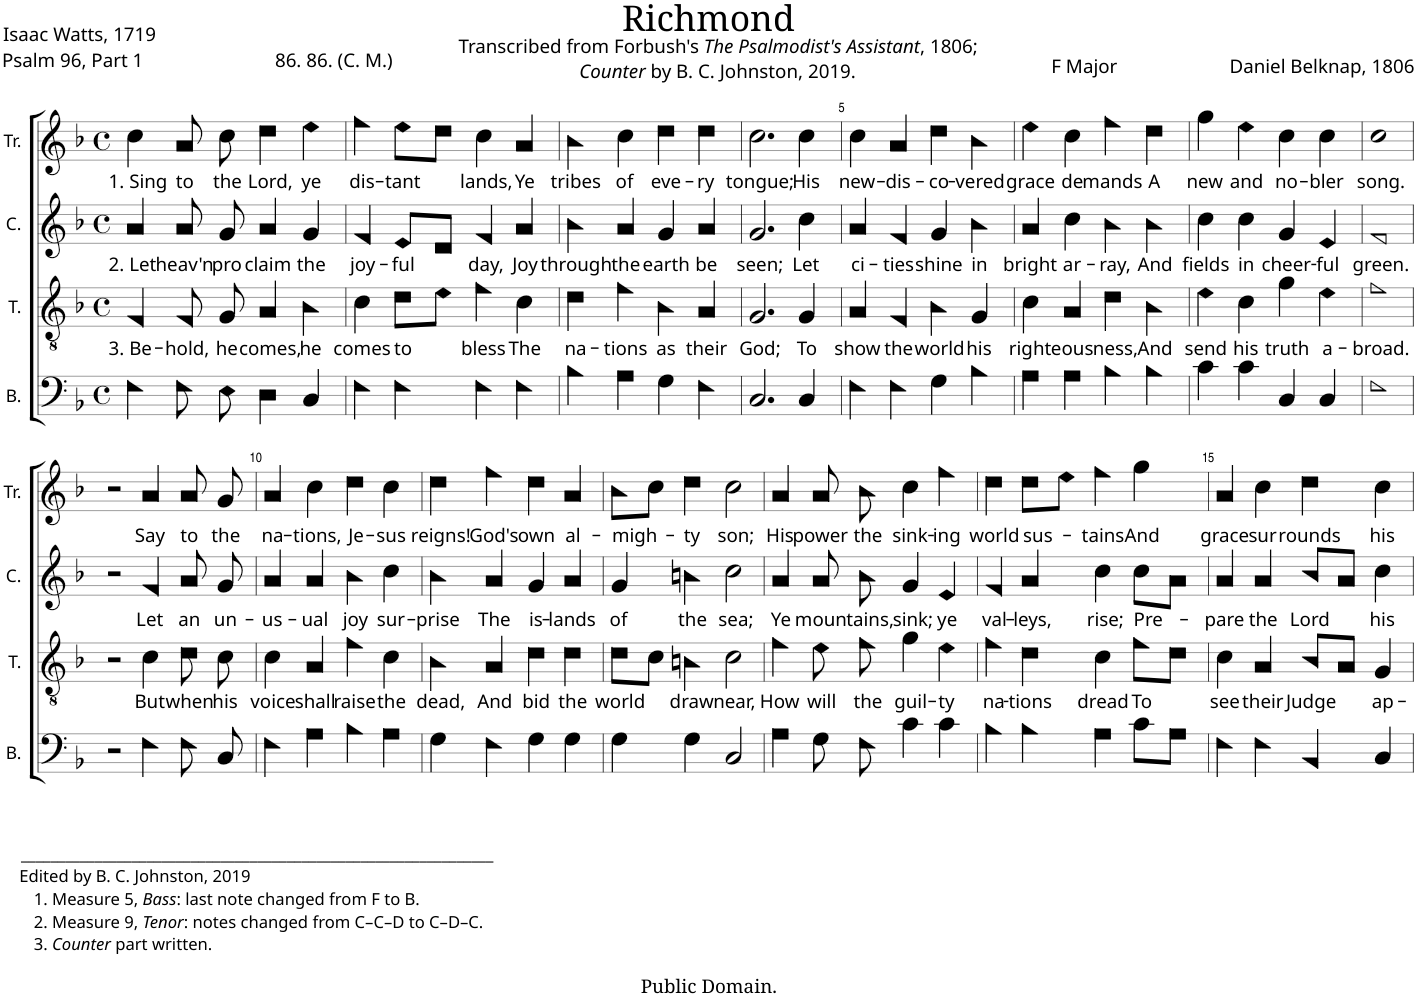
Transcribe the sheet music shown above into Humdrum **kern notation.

**kern	**kern	**text	**kern	**text	**kern	**text
*part4	*part3	*part3	*part2	*part2	*part1	*part1
*staff4	*staff3	*staff3	*staff2	*staff2	*staff1	*staff1
*I"B.	*I"T.	*	*I"C.	*	*I"Tr.	*
*I'B.	*I'T.	*	*I'C.	*	*I'Tr.	*
*clefF4	*clefGv2	*	*clefG2	*	*clefG2	*
*k[b-]	*k[b-]	*	*k[b-]	*	*k[b-]	*
*M4/4	*M4/4	*	*M4/4	*	*M4/4	*
*met(c)	*met(c)	*	*met(c)	*	*met(c)	*
=1	=1	=1	=1	=1	=1	=1
!	!	!LO:LY:b	!	!LO:LY:b	!	!LO:LY:b
4F!\	4F!/	3. Be-	4a!/	2. Let	4cc!\	1. Sing
!	!	!LO:LY:b	!	!LO:LY:b	!	!LO:LY:b
8F!\	8F!/	-hold,	8a!/	heav'n	8a!/	to
!	!	!LO:LY:b	!	!LO:LY:b	!	!LO:LY:b
8E!\	8G!/	he	8g!/	pro-	8cc!\	the
!	!	!LO:LY:b	!	!LO:LY:b	!	!LO:LY:b
4D!\	4A!/	comes,	4a!/	-claim	4dd!\	Lord,
!	!	!LO:LY:b	!	!LO:LY:b	!	!LO:LY:b
4C!/	4B-!\	he	4g!/	the	4ee!\	ye
=2	=2	=2	=2	=2	=2	=2
!	!	!LO:LY:b	!	!LO:LY:b	!	!LO:LY:b
4F!\	4c!\	comes	4f!/	joy-	4ff!\	dis-
!	!	!LO:LY:b	!	!LO:LY:b	!	!LO:LY:b
4F!\	8d!\L	to	8e!/L	-ful	8ee!\L	-tant
.	8e!\J	.	8d!/J	.	8dd!\J	.
!	!	!LO:LY:b	!	!LO:LY:b	!	!LO:LY:b
4F!\	4f!\	bless	4f!/	day,	4cc!\	lands,
!	!	!LO:LY:b	!	!LO:LY:b	!	!LO:LY:b
4F!\	4c!\	The	4a!/	Joy	4a!/	Ye
=3	=3	=3	=3	=3	=3	=3
!	!	!LO:LY:b	!	!LO:LY:b	!	!LO:LY:b
4B-!\	4d!\	na-	4b-!\	through	4b-!\	tribes
!	!	!LO:LY:b	!	!LO:LY:b	!	!LO:LY:b
4A!\	4f!\	-tions	4a!/	the	4cc!\	of
!	!	!LO:LY:b	!	!LO:LY:b	!	!LO:LY:b
4G!\	4B-!\	as	4g!/	earth	4dd!\	eve-
!	!	!LO:LY:b	!	!LO:LY:b	!	!LO:LY:b
4F!\	4A!/	their	4a!/	be	4dd!\	-ry
=4	=4	=4	=4	=4	=4	=4
!	!	!LO:LY:b	!	!LO:LY:b	!	!LO:LY:b
2.C!/	2.G!/	God;	2.g!/	seen;	2.cc!\	tongue;
!	!	!LO:LY:b	!	!LO:LY:b	!	!LO:LY:b
4C!/	4G!/	To	4cc!\	Let	4cc!\	His
=5	=5	=5	=5	=5	=5	=5
!	!	!LO:LY:b	!	!LO:LY:b	!	!LO:LY:b
4F!\	4A!/	show	4a!/	ci-	4cc!\	new-
!	!	!LO:LY:b	!	!LO:LY:b	!	!LO:LY:b
4F!\	4F!/	the	4f!/	-ties	4a!/	-dis-
!	!	!LO:LY:b	!	!LO:LY:b	!	!LO:LY:b
4G!\	4B-!\	world	4g!/	shine	4dd!\	-co-
!	!	!LO:LY:b	!	!LO:LY:b	!	!LO:LY:b
4B-!\	4G!/	his	4b-!\	in	4b-!\	-vered
=6	=6	=6	=6	=6	=6	=6
!	!	!LO:LY:b	!	!LO:LY:b	!	!LO:LY:b
4A!\	4c!\	right-	4a!/	bright	4ee!\	grace
!	!	!LO:LY:b	!	!LO:LY:b	!	!LO:LY:b
4A!\	4A!/	-eous-	4cc!\	ar-	4cc!\	de-
!	!	!LO:LY:b	!	!LO:LY:b	!	!LO:LY:b
4B-!\	4d!\	-ness,	4b-!\	-ray,	4ff!\	-mands
!	!	!LO:LY:b	!	!LO:LY:b	!	!LO:LY:b
4B-!\	4B-!\	And	4b-!\	And	4dd!\	A
=7	=7	=7	=7	=7	=7	=7
!	!	!LO:LY:b	!	!LO:LY:b	!	!LO:LY:b
4c!\	4e!\	send	4cc!\	fields	4gg!\	new
!	!	!LO:LY:b	!	!LO:LY:b	!	!LO:LY:b
4c!\	4c!\	his	4cc!\	in	4ee!\	and
!	!	!LO:LY:b	!	!LO:LY:b	!	!LO:LY:b
4C!/	4g!\	truth	4g!/	cheer-	4cc!\	no-
!	!	!LO:LY:b	!	!LO:LY:b	!	!LO:LY:b
4C!/	4e!\	a-	4e!/	-ful	4cc!\	-bler
=8	=8	=8	=8	=8	=8	=8
!	!	!LO:LY:b	!	!LO:LY:b	!	!LO:LY:b
1F!	1f!	-broad.	1f!	green.	1cc!	song.
!!LO:LB:g=z
=9	=9	=9	=9	=9	=9	=9
2r	2r	.	2r	.	2r	.
!LO:TX:b:t=________________________________________________________________	!	!	!	!	!	!
!LO:TX:b:t=Edited by B. C. Johnston, 2019	!	!	!	!	!	!
!LO:TX:b:t=1. Measure 5,	!	!	!	!	!	!
!LO:TX:b:i:t=Bass	!	!	!	!	!	!
!LO:TX:b:t=&colon; last note changed from F to B.	!	!	!	!	!	!
!LO:TX:b:t=2. Measure 9,	!	!	!	!	!	!
!LO:TX:b:i:t=Tenor	!	!	!	!	!	!
!LO:TX:b:t=&colon; notes changed from C–C–D to C–D–C.	!	!	!	!	!	!
!LO:TX:b:t=3.	!	!	!	!	!	!
!LO:TX:b:i:t=Counter	!	!	!	!	!	!
!LO:TX:b:t=part written.	!	!	!	!	!	!
!	!	!LO:LY:b	!	!LO:LY:b	!	!LO:LY:b
4F!\	4c!\	But	4f!/	Let	4a!/	Say
!	!	!LO:LY:b	!	!LO:LY:b	!	!LO:LY:b
8F!\	8d!\	when	8a!/	an	8a!/	to
!	!	!LO:LY:b	!	!LO:LY:b	!	!LO:LY:b
8C!/	8c!\	his	8g!/	un-	8g!/	the
=10	=10	=10	=10	=10	=10	=10
!	!	!LO:LY:b	!	!LO:LY:b	!	!LO:LY:b
4F!\	4c!\	voice	4a!/	-us-	4a!/	na-
!	!	!LO:LY:b	!	!LO:LY:b	!	!LO:LY:b
4A!\	4A!/	shall	4a!/	-ual	4cc!\	-tions,
!	!	!LO:LY:b	!	!LO:LY:b	!	!LO:LY:b
4B-!\	4f!\	raise	4b-!\	joy	4dd!\	Je-
!	!	!LO:LY:b	!	!LO:LY:b	!	!LO:LY:b
4A!\	4c!\	the	4cc!\	sur-	4cc!\	-sus
=11	=11	=11	=11	=11	=11	=11
!	!	!LO:LY:b	!	!LO:LY:b	!	!LO:LY:b
4G!\	4B-!\	dead,	4b-!\	-prise	4dd!\	reigns!
!	!	!LO:LY:b	!	!LO:LY:b	!	!LO:LY:b
4F!\	4A!/	And	4a!/	The	4ff!\	God's
!	!	!LO:LY:b	!	!LO:LY:b	!	!LO:LY:b
4G!\	4d!\	bid	4g!/	is-	4dd!\	own
!	!	!LO:LY:b	!	!LO:LY:b	!	!LO:LY:b
4G!\	4d!\	the	4a!/	-lands	4a!/	al-
=12	=12	=12	=12	=12	=12	=12
!	!	!LO:LY:b	!	!LO:LY:b	!	!LO:LY:b
4G!\	8d!\L	world	4g!/	of	8b-!\L	-migh-
.	8c!\J	.	.	.	8cc!\J	.
!	!	!LO:LY:b	!	!LO:LY:b	!	!LO:LY:b
4G!\	4Bn!\	draw	4bn!\	the	4dd!\	-ty
!	!	!LO:LY:b	!	!LO:LY:b	!	!LO:LY:b
2C!/	2c!\	near,	2cc!\	sea;	2cc!\	son;
=13	=13	=13	=13	=13	=13	=13
!	!	!LO:LY:b	!	!LO:LY:b	!	!LO:LY:b
4A!\	4f!\	How	4a!/	Ye	4a!/	His
!	!	!LO:LY:b	!	!LO:LY:b	!	!LO:LY:b
8G!\	8e!\	will	8a!/	moun-	8a!/	power
!	!	!LO:LY:b	!	!LO:LY:b	!	!LO:LY:b
8F!\	8f!\	the	8b-!\	-tains,	8b-!\	the
!	!	!LO:LY:b	!	!LO:LY:b	!	!LO:LY:b
4c!\	4g!\	guil-	4g!/	sink;	4cc!\	sink-
!	!	!LO:LY:b	!	!LO:LY:b	!	!LO:LY:b
4c!\	4e!\	-ty	4e!/	ye	4ff!\	-ing
=14	=14	=14	=14	=14	=14	=14
!	!	!LO:LY:b	!	!LO:LY:b	!	!LO:LY:b
4B-!\	4f!\	na-	4f!/	val-	4dd!\	world
!	!	!LO:LY:b	!	!LO:LY:b	!	!LO:LY:b
4B-!\	4d!\	-tions	4a!/	-leys,	8dd!\L	sus-
.	.	.	.	.	8ee!\J	.
!	!	!LO:LY:b	!	!LO:LY:b	!	!LO:LY:b
4A!\	4c!\	dread	4cc!\	rise;	4ff!\	-tains
!	!	!LO:LY:b	!	!LO:LY:b	!	!LO:LY:b
8c!\L	8f!\L	To	8cc!\L	Pre-	4gg!\	And
8A!\J	8d!\J	.	8a!\J	.	.	.
=15	=15	=15	=15	=15	=15	=15
!	!	!LO:LY:b	!	!LO:LY:b	!	!LO:LY:b
4F!\	4c!\	see	4a!/	-pare	4a!/	grace
!	!	!LO:LY:b	!	!LO:LY:b	!	!LO:LY:b
4F!\	4A!/	their	4a!/	the	4cc!\	sur-
!	!	!LO:LY:b	!	!LO:LY:b	!	!LO:LY:b
4BB-!/	8B-!/L	Judge	8b-!/L	Lord	4dd!\	-rounds
.	8A!/J	.	8a!/J	.	.	.
!	!	!LO:LY:b	!	!LO:LY:b	!	!LO:LY:b
4C!/	4G!/	ap-	4cc!\	his	4cc!\	his
=	=	=	=	=	=	=
*-	*-	*-	*-	*-	*-	*-
